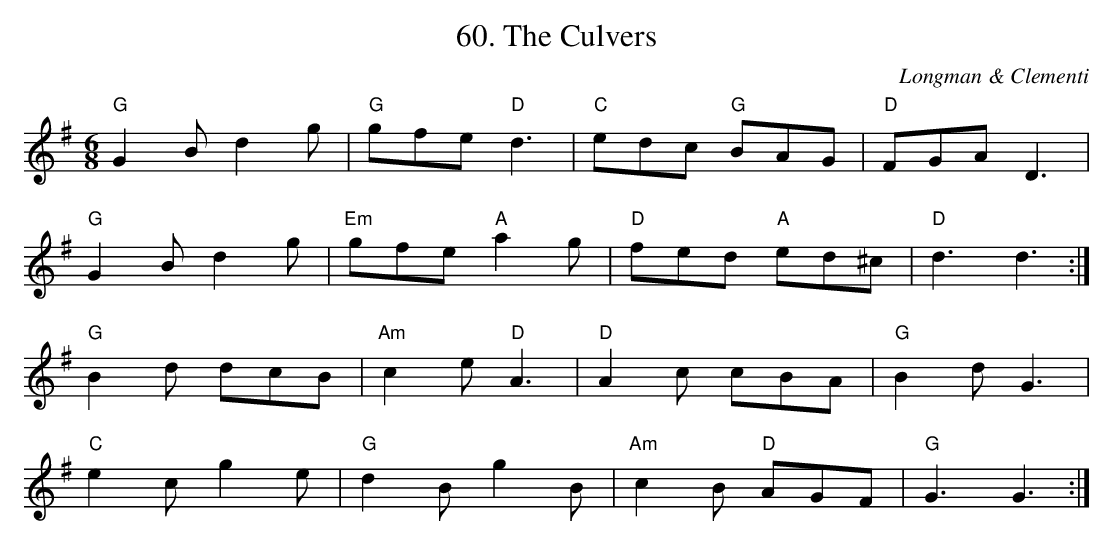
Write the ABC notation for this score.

X:1
T:60. The Culvers
C:Longman & Clementi
L:1/8
M:6/8
K:G
 "G"G2 B d2 g | "G"gfe "D"d3 | "C"edc "G"BAG | "D"FGA D3 |$ "G"G2 B d2 g | "Em"gfe "A"a2 g | "D"fed "A"ed^c | %7
 "D"d3 d3 :|$ "G"B2 d dcB | "Am"c2 e "D"A3 | "D"A2 c cBA | "G"B2 d G3 |$ "C"e2 c g2 e | "G"d2 B g2 B | "Am"c2 B "D"AGF | "G"G3 G3 :| %16
